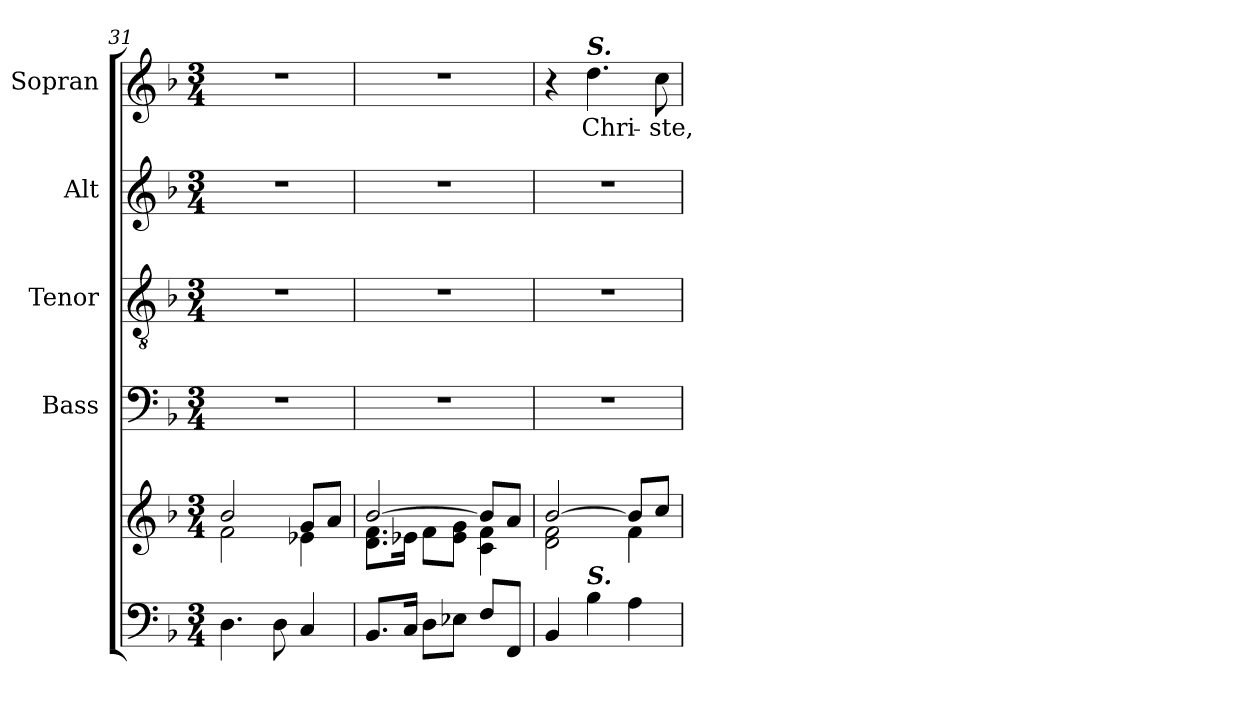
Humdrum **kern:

**kern	**kern	**kern	**kern	**kern	**kern	**text
*part5	*part5	*part4	*part3	*part2	*part1	*part1
*staff6	*staff5	*staff4	*staff3	*staff2	*staff1	*staff1
*	*	*I"Bass	*I"Tenor	*I"Alt	*I"Sopran	*
*	*	*I'B.	*I'T.	*I'A.	*I'S.	*
*clefF4	*clefG2	*clefF4	*clefGv2	*clefG2	*clefG2	*
*k[b-]	*k[b-]	*k[b-]	*k[b-]	*k[b-]	*k[b-]	*
*F:	*F:	*F:	*F:	*F:	*F:	*
*M3/4	*M3/4	*M3/4	*M3/4	*M3/4	*M3/4	*
=31	=31	=31	=31	=31	=31	=31
*	*^	*	*	*	*	*
4.D\	2b-/	2f\	2.r	2.r	2.r	2.r	.
8D\	.	.	.	.	.	.	.
4C/	8g/L	4e-X\	.	.	.	.	.
.	8a/J	.	.	.	.	.	.
=32	=32	=32	=32	=32	=32	=32	=32
8.BB-/L	[>2b-/	8.d\ 8.f\L	2.r	2.r	2.r	2.r	.
16C/Jk	.	16e-X\Jk	.	.	.	.	.
8D\L	.	8f\L	.	.	.	.	.
8E-X\J	.	8e-\ 8g\J	.	.	.	.	.
8F/L	8b-/L]	4c\ 4f\	.	.	.	.	.
8FF/J	8a/J	.	.	.	.	.	.
=33	=33	=33	=33	=33	=33	=33	=33
4BB-/	[>2b-/	2d\ 2f\	2.r	2.r	2.r	4r	.
!	!	!	!	!	!	!LO:TX:a:Bi:t=S.	!
!LO:TX:a:Bi:t=S.	!	!	!	!	!	!	!
!	!	!	!	!	!	!	!LO:LY:b
4B-\	.	.	.	.	.	4.dd\	Chri-
4A\	8b-/L]	4f\	.	.	.	.	.
!	!	!	!	!	!	!	!LO:LY:b
.	8cc/J	.	.	.	.	8cc\	-ste,
*	*v	*v	*	*	*	*	*
=	=	=	=	=	=	=
*-	*-	*-	*-	*-	*-	*-
